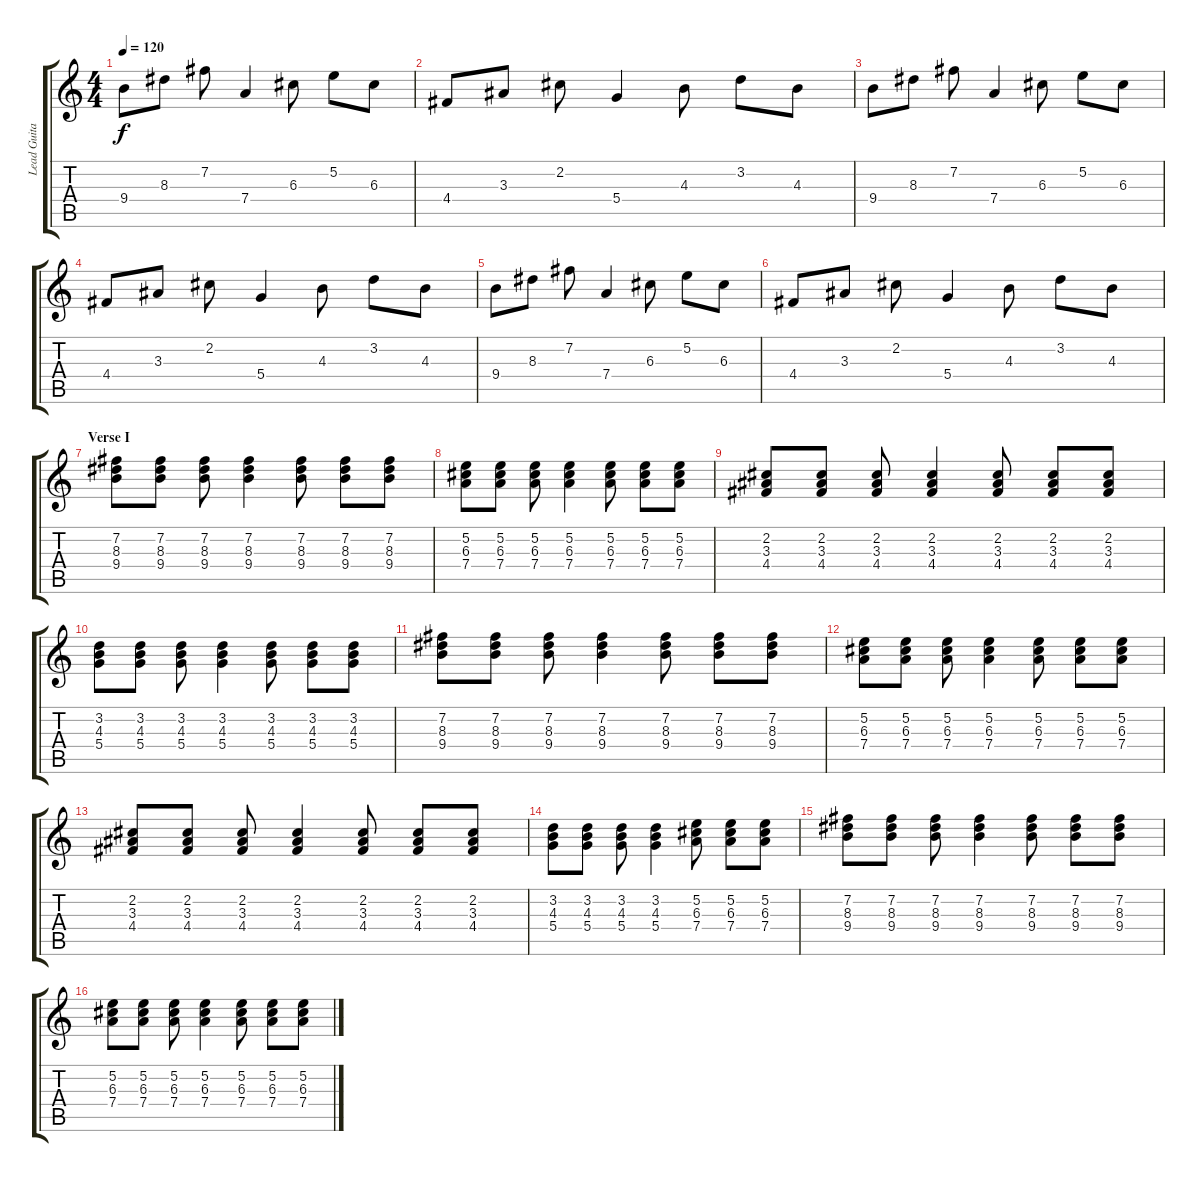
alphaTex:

\track ("Lead Guitar" "Lead Guita") {instrument distortionguitar}
\staff {score tabs}
\tuning (E4 B3 G3 D3 A2 E2) {hide}
\ts (4 4)
\tempo 120
\clef g2
\ks c
9.4.8{dy f} 8.3.8 7.2.8 7.4.4 6.3.8 5.2.8 6.3.8 |
4.4.8 3.3.8 2.2.8 5.4.4 4.3.8 3.2.8 4.3.8 |
9.4.8 8.3.8 7.2.8 7.4.4 6.3.8 5.2.8 6.3.8 |
4.4.8 3.3.8 2.2.8 5.4.4 4.3.8 3.2.8 4.3.8 |
9.4.8 8.3.8 7.2.8 7.4.4 6.3.8 5.2.8 6.3.8 |
4.4.8 3.3.8 2.2.8 5.4.4 4.3.8 3.2.8 4.3.8 |
\section ("" "Verse I")
(7.2 8.3 9.4).8 (7.2 8.3 9.4).8 (7.2 8.3 9.4).8 (7.2 8.3 9.4).4 (7.2 8.3 9.4).8 (7.2 8.3 9.4).8 (7.2 8.3 9.4).8 |
(5.2 6.3 7.4).8 (5.2 6.3 7.4).8 (5.2 6.3 7.4).8 (5.2 6.3 7.4).4 (5.2 6.3 7.4).8 (5.2 6.3 7.4).8 (5.2 6.3 7.4).8 |
(2.2 3.3 4.4).8 (2.2 3.3 4.4).8 (2.2 3.3 4.4).8 (2.2 3.3 4.4).4 (2.2 3.3 4.4).8 (2.2 3.3 4.4).8 (2.2 3.3 4.4).8 |
(3.2 4.3 5.4).8 (3.2 4.3 5.4).8 (3.2 4.3 5.4).8 (3.2 4.3 5.4).4 (3.2 4.3 5.4).8 (3.2 4.3 5.4).8 (3.2 4.3 5.4).8 |
(7.2 8.3 9.4).8 (7.2 8.3 9.4).8 (7.2 8.3 9.4).8 (7.2 8.3 9.4).4 (7.2 8.3 9.4).8 (7.2 8.3 9.4).8 (7.2 8.3 9.4).8 |
(5.2 6.3 7.4).8 (5.2 6.3 7.4).8 (5.2 6.3 7.4).8 (5.2 6.3 7.4).4 (5.2 6.3 7.4).8 (5.2 6.3 7.4).8 (5.2 6.3 7.4).8 |
(2.2 3.3 4.4).8 (2.2 3.3 4.4).8 (2.2 3.3 4.4).8 (2.2 3.3 4.4).4 (2.2 3.3 4.4).8 (2.2 3.3 4.4).8 (2.2 3.3 4.4).8 |
(3.2 4.3 5.4).8 (3.2 4.3 5.4).8 (3.2 4.3 5.4).8 (3.2 4.3 5.4).4 (5.2 6.3 7.4).8 (5.2 6.3 7.4).8 (5.2 6.3 7.4).8 |
(7.2 8.3 9.4).8 (7.2 8.3 9.4).8 (7.2 8.3 9.4).8 (7.2 8.3 9.4).4 (7.2 8.3 9.4).8 (7.2 8.3 9.4).8 (7.2 8.3 9.4).8 |
(5.2 6.3 7.4).8 (5.2 6.3 7.4).8 (5.2 6.3 7.4).8 (5.2 6.3 7.4).4 (5.2 6.3 7.4).8 (5.2 6.3 7.4).8 (5.2 6.3 7.4).8
